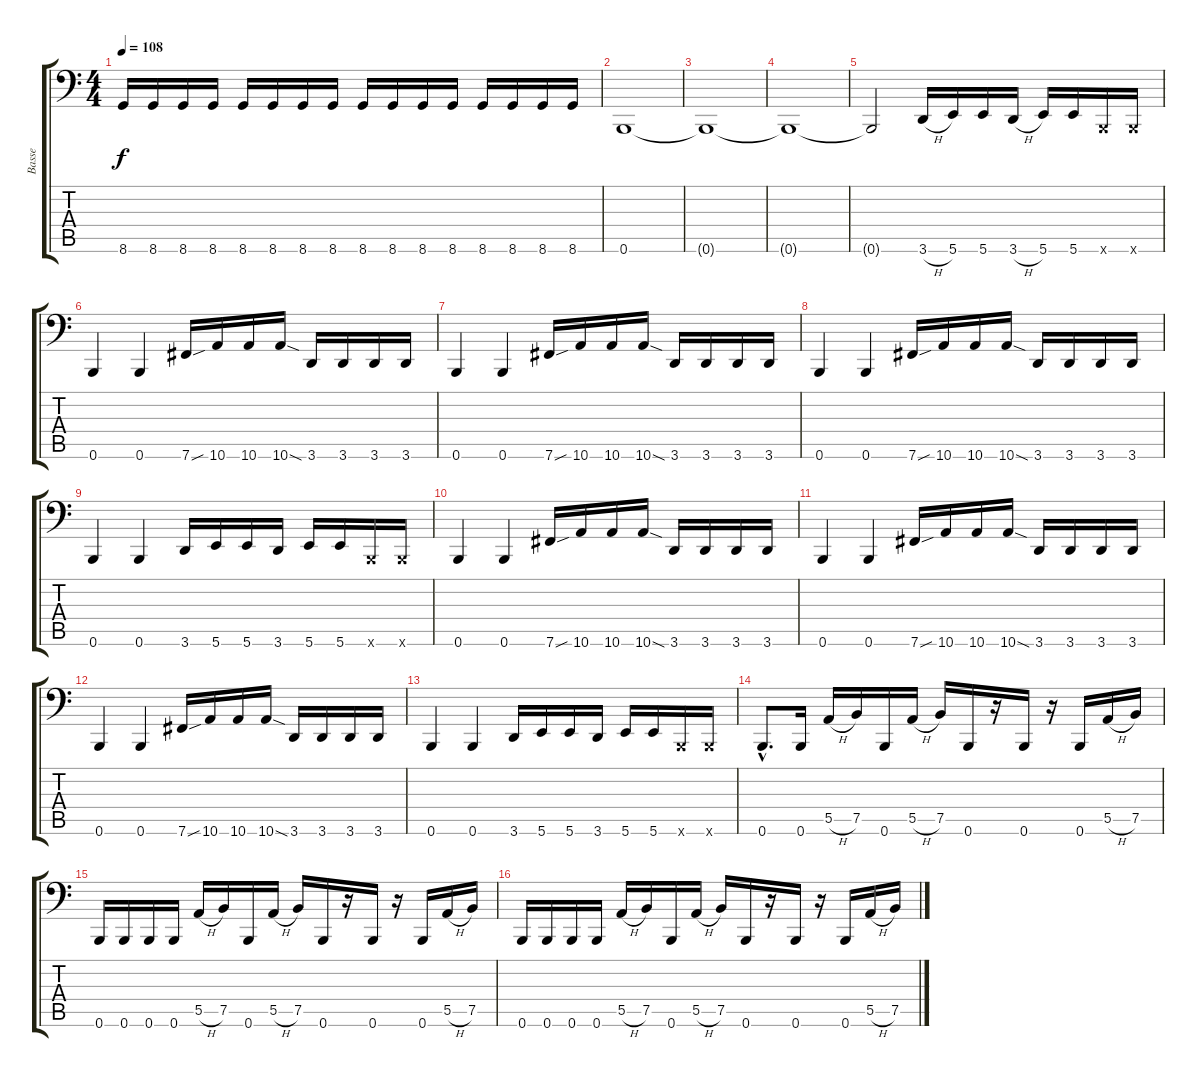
\track ("Basse" "Basse") {instrument electricbasspick}
\staff {score tabs}
\tuning (B2 Gb2 D2 A1 E1 B0) {hide}
\ts (4 4)
\tempo 108
\clef f4
\ks c
8.6.16{dy f} 8.6.16 8.6.16 8.6.16 8.6.16 8.6.16 8.6.16 8.6.16 8.6.16 8.6.16 8.6.16 8.6.16 8.6.16 8.6.16 8.6.16 8.6.16 |
0.6.1 |
0.6{t}.1 |
0.6{t}.1 |
0.6{t}.2 3.6{h}.16 5.6.16 5.6.16 3.6{h}.16 5.6.16 5.6.16 0.6{x}.16 0.6{x}.16 |
0.6.4 0.6.4 7.6{sou}.16 10.6.16 10.6.16 10.6{sod}.16 3.6.16 3.6.16 3.6.16 3.6.16 |
0.6.4 0.6.4 7.6{sou}.16 10.6.16 10.6.16 10.6{sod}.16 3.6.16 3.6.16 3.6.16 3.6.16 |
0.6.4 0.6.4 7.6{sou}.16 10.6.16 10.6.16 10.6{sod}.16 3.6.16 3.6.16 3.6.16 3.6.16 |
0.6.4 0.6.4 3.6.16 5.6.16 5.6.16 3.6.16 5.6.16 5.6.16 0.6{x}.16 0.6{x}.16 |
0.6.4 0.6.4 7.6{sou}.16 10.6.16 10.6.16 10.6{sod}.16 3.6.16 3.6.16 3.6.16 3.6.16 |
0.6.4 0.6.4 7.6{sou}.16 10.6.16 10.6.16 10.6{sod}.16 3.6.16 3.6.16 3.6.16 3.6.16 |
0.6.4 0.6.4 7.6{sou}.16 10.6.16 10.6.16 10.6{sod}.16 3.6.16 3.6.16 3.6.16 3.6.16 |
0.6.4 0.6.4 3.6.16 5.6.16 5.6.16 3.6.16 5.6.16 5.6.16 0.6{x}.16 0.6{x}.16 |
0.6{hac}.8{d} 0.6.16 5.5{h}.16 7.5.16 0.6.16 5.5{h}.16 7.5.16 0.6.16 r.16 0.6.16 r.16 0.6.16 5.5{h}.16 7.5.16 |
0.6.16 0.6.16 0.6.16 0.6.16 5.5{h}.16 7.5.16 0.6.16 5.5{h}.16 7.5.16 0.6.16 r.16 0.6.16 r.16 0.6.16 5.5{h}.16 7.5.16 |
0.6.16 0.6.16 0.6.16 0.6.16 5.5{h}.16 7.5.16 0.6.16 5.5{h}.16 7.5.16 0.6.16 r.16 0.6.16 r.16 0.6.16 5.5{h}.16 7.5.16
